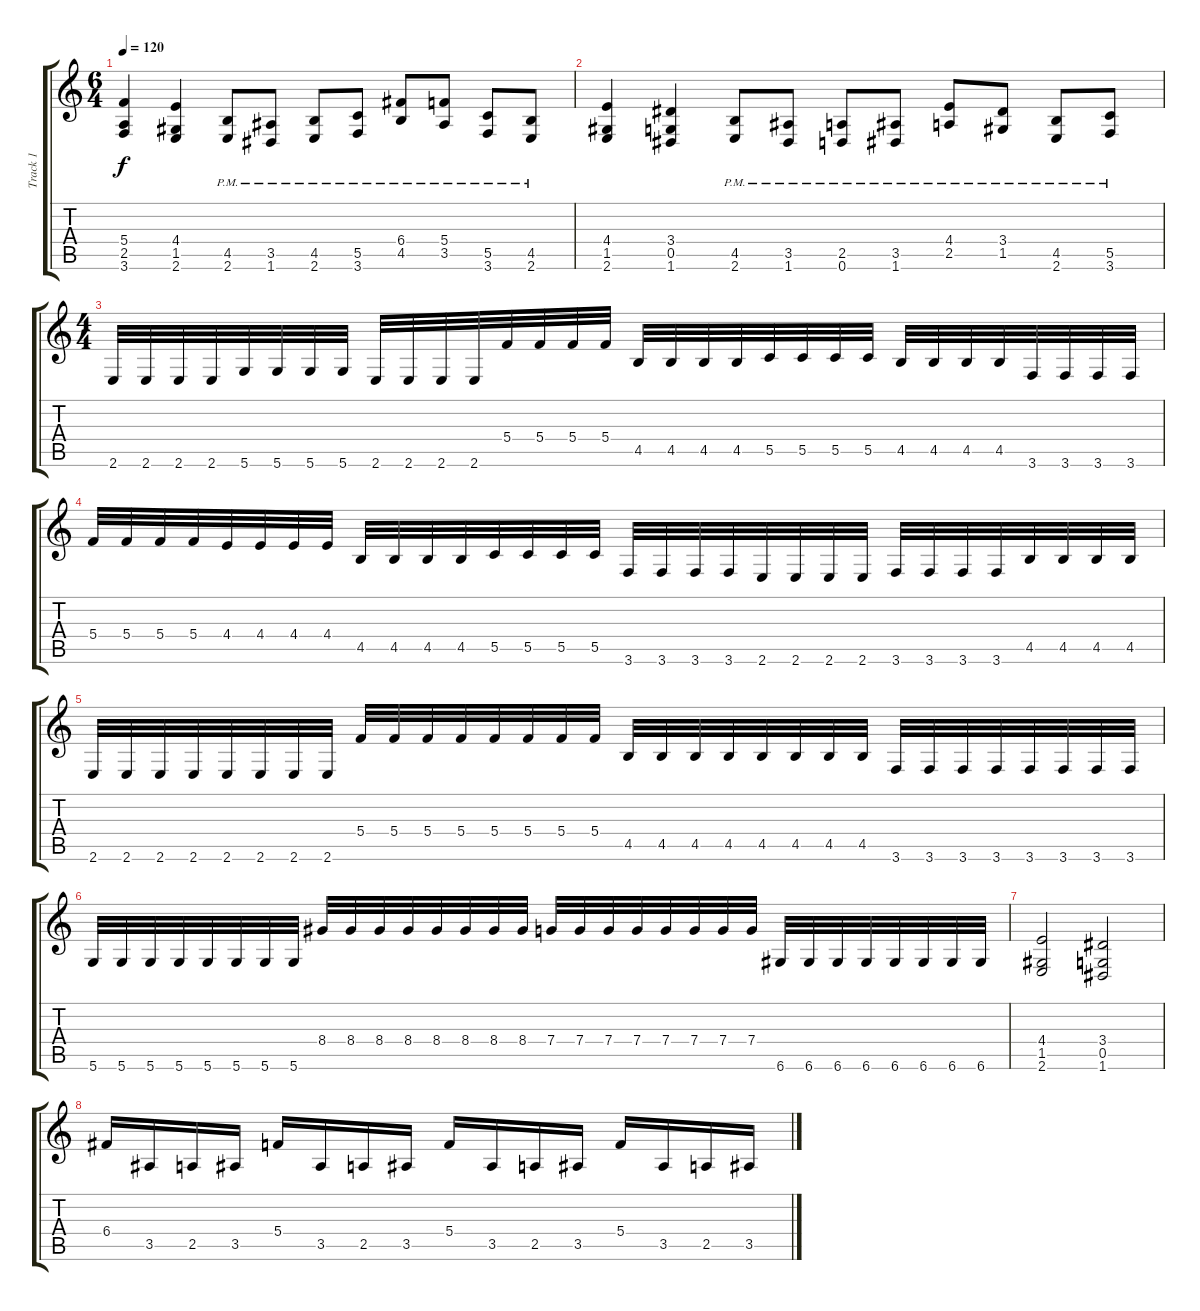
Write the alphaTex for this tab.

\track ("Track 1" "Track 1") {instrument overdrivenguitar}
\staff {score tabs}
\tuning (D4 A3 F3 C3 G2 D2) {hide}
\ts (6 4)
\tempo 120
\clef g2
\ks c
(5.4 2.5 3.6).4{dy f} (4.4 1.5 2.6).4 (4.5{pm} 2.6{pm}).8 (3.5{pm} 1.6{pm}).8 (4.5{pm} 2.6{pm}).8 (5.5{pm} 3.6{pm}).8 (6.4{pm} 4.5{pm}).8 (5.4{pm} 3.5{pm}).8 (5.5{pm} 3.6{pm}).8 (4.5{pm} 2.6{pm}).8 |
(4.4 1.5 2.6).4 (3.4 0.5 1.6).4 (4.5{pm} 2.6{pm}).8 (3.5{pm} 1.6{pm}).8 (2.5{pm} 0.6{pm}).8 (3.5{pm} 1.6).8 (4.4{pm} 2.5{pm}).8 (3.4{pm} 1.5{pm}).8 (4.5{pm} 2.6{pm}).8 (5.5{pm} 3.6{pm}).8 |
\ts (4 4)
2.6.32 2.6.32 2.6.32 2.6.32 5.6.32 5.6.32 5.6.32 5.6.32 2.6.32 2.6.32 2.6.32 2.6.32 5.4.32 5.4.32 5.4.32 5.4.32 4.5.32 4.5.32 4.5.32 4.5.32 5.5.32 5.5.32 5.5.32 5.5.32 4.5.32 4.5.32 4.5.32 4.5.32 3.6.32 3.6.32 3.6.32 3.6.32 |
5.4.32 5.4.32 5.4.32 5.4.32 4.4.32 4.4.32 4.4.32 4.4.32 4.5.32 4.5.32 4.5.32 4.5.32 5.5.32 5.5.32 5.5.32 5.5.32 3.6.32 3.6.32 3.6.32 3.6.32 2.6.32 2.6.32 2.6.32 2.6.32 3.6.32 3.6.32 3.6.32 3.6.32 4.5.32 4.5.32 4.5.32 4.5.32 |
2.6.32 2.6.32 2.6.32 2.6.32 2.6.32 2.6.32 2.6.32 2.6.32 5.4.32 5.4.32 5.4.32 5.4.32 5.4.32 5.4.32 5.4.32 5.4.32 4.5.32 4.5.32 4.5.32 4.5.32 4.5.32 4.5.32 4.5.32 4.5.32 3.6.32 3.6.32 3.6.32 3.6.32 3.6.32 3.6.32 3.6.32 3.6.32 |
5.6.32 5.6.32 5.6.32 5.6.32 5.6.32 5.6.32 5.6.32 5.6.32 8.4.32 8.4.32 8.4.32 8.4.32 8.4.32 8.4.32 8.4.32 8.4.32 7.4.32 7.4.32 7.4.32 7.4.32 7.4.32 7.4.32 7.4.32 7.4.32 6.6.32 6.6.32 6.6.32 6.6.32 6.6.32 6.6.32 6.6.32 6.6.32 |
(4.4 1.5 2.6).2 (3.4 0.5 1.6).2 |
6.4.16 3.5.16 2.5.16 3.5.16 5.4.16 3.5.16 2.5.16 3.5.16 5.4.16 3.5.16 2.5.16 3.5.16 5.4.16 3.5.16 2.5.16 3.5.16
